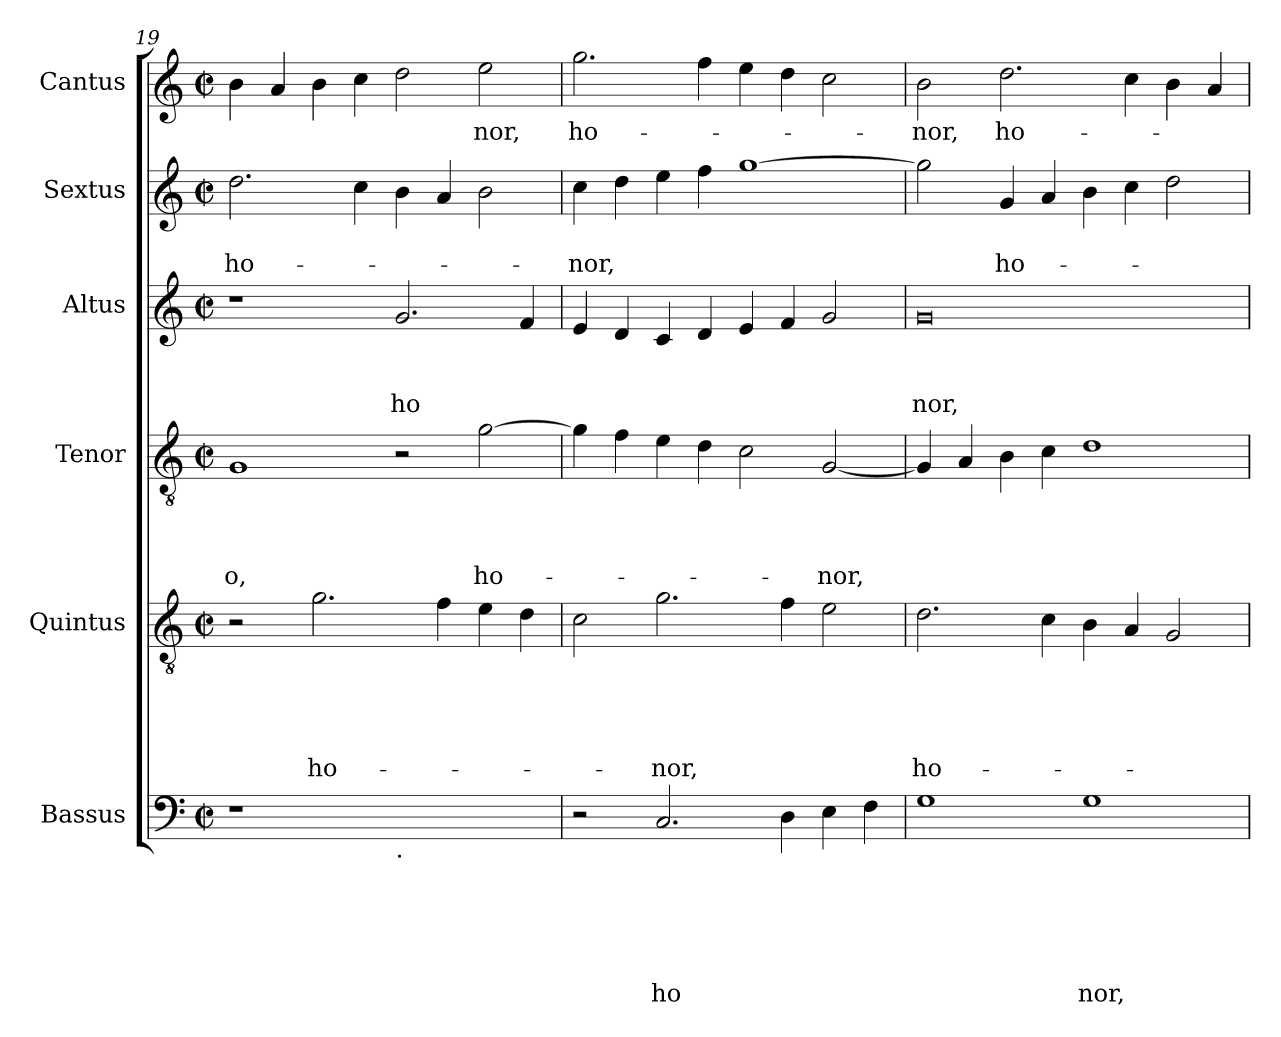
**kern	**text	**text	**text	**text	**text	**text	**kern	**text	**text	**text	**text	**text	**kern	**text	**text	**text	**text	**kern	**text	**text	**text	**kern	**text	**text	**kern	**text
*part6	*part6	*part6	*part6	*part6	*part6	*part6	*part5	*part5	*part5	*part5	*part5	*part5	*part4	*part4	*part4	*part4	*part4	*part3	*part3	*part3	*part3	*part2	*part2	*part2	*part1	*part1
*staff6	*staff6	*staff6	*staff6	*staff6	*staff6	*staff6	*staff5	*staff5	*staff5	*staff5	*staff5	*staff5	*staff4	*staff4	*staff4	*staff4	*staff4	*staff3	*staff3	*staff3	*staff3	*staff2	*staff2	*staff2	*staff1	*staff1
*I"Bassus	*	*	*	*	*	*	*I"Quintus	*	*	*	*	*	*I"Tenor	*	*	*	*	*I"Altus	*	*	*	*I"Sextus	*	*	*I"Cantus	*
*clefF4	*	*	*	*	*	*	*clefGv2	*	*	*	*	*	*clefGv2	*	*	*	*	*clefG2	*	*	*	*clefG2	*	*	*clefG2	*
*k[]	*	*	*	*	*	*	*k[]	*	*	*	*	*	*k[]	*	*	*	*	*k[]	*	*	*	*k[]	*	*	*k[]	*
*C:	*	*	*	*	*	*	*C:	*	*	*	*	*	*C:	*	*	*	*	*C:	*	*	*	*C:	*	*	*C:	*
*M2/2	*	*	*	*	*	*	*M2/2	*	*	*	*	*	*M2/2	*	*	*	*	*M2/2	*	*	*	*M2/2	*	*	*M2/2	*
*met(c|)	*	*	*	*	*	*	*met(c|)	*	*	*	*	*	*met(c|)	*	*	*	*	*met(c|)	*	*	*	*met(c|)	*	*	*met(c|)	*
=19	=19	=19	=19	=19	=19	=19	=19	=19	=19	=19	=19	=19	=19	=19	=19	=19	=19	=19	=19	=19	=19	=19	=19	=19	=19	=19
!	!	!	!	!	!	!	!	!	!	!	!	!	!	!	!	!	!LO:LY:b	!	!	!	!	!	!	!LO:LY:b	!	!
1r	.	.	.	.	.	.	2r	.	.	.	.	.	1G	.	.	.	-o,	1r	.	.	.	2.dd\	.	ho-	4b\	.
.	.	.	.	.	.	.	.	.	.	.	.	.	.	.	.	.	.	.	.	.	.	.	.	.	4a/	.
!	!	!	!	!	!	!	!	!	!	!	!	!LO:LY:b	!	!	!	!	!	!	!	!	!	!	!	!	!	!
.	.	.	.	.	.	.	2.g\	.	.	.	.	ho-	.	.	.	.	.	.	.	.	.	.	.	.	4b\	.
.	.	.	.	.	.	.	.	.	.	.	.	.	.	.	.	.	.	.	.	.	.	4cc\	.	.	4cc\	.
!LO:TX:b:t=.	!	!	!	!	!	!	!	!	!	!	!	!	!	!	!	!	!	!	!	!	!	!	!	!	!	!
!	!	!	!	!	!	!	!	!	!	!	!	!	!	!	!	!	!	!	!	!	!LO:LY:b	!	!	!	!	!
1ryy	.	.	.	.	.	.	.	.	.	.	.	.	2r	.	.	.	.	2.g/	.	.	ho	4b\	.	.	2dd\	.
.	.	.	.	.	.	.	4f\	.	.	.	.	.	.	.	.	.	.	.	.	.	.	4a/	.	.	.	.
!	!	!	!	!	!	!	!	!	!	!	!	!	!	!	!	!	!LO:LY:b	!	!	!	!	!	!	!	!	!LO:LY:b
.	.	.	.	.	.	.	4e\	.	.	.	.	.	[>2g\	.	.	.	ho-	.	.	.	.	2b\	.	.	2ee\	-nor,
.	.	.	.	.	.	.	4d\	.	.	.	.	.	.	.	.	.	.	4f/	.	.	.	.	.	.	.	.
=20	=20	=20	=20	=20	=20	=20	=20	=20	=20	=20	=20	=20	=20	=20	=20	=20	=20	=20	=20	=20	=20	=20	=20	=20	=20	=20
!	!	!	!	!	!	!	!	!	!	!	!	!	!	!	!	!	!	!	!	!	!	!	!	!LO:LY:b	!	!LO:LY:b
2r	.	.	.	.	.	.	2c\	.	.	.	.	.	4g\]	.	.	.	.	4e/	.	.	.	4cc\	.	-nor,	2.gg\	ho-
.	.	.	.	.	.	.	.	.	.	.	.	.	4f\	.	.	.	.	4d/	.	.	.	4dd\	.	.	.	.
!	!	!	!	!	!	!LO:LY:b	!	!	!	!	!	!LO:LY:b	!	!	!	!	!	!	!	!	!	!	!	!	!	!
2.C/	.	.	.	.	.	ho	2.g\	.	.	.	.	-nor,	4e\	.	.	.	.	4c/	.	.	.	4ee\	.	.	.	.
.	.	.	.	.	.	.	.	.	.	.	.	.	4d\	.	.	.	.	4d/	.	.	.	4ff\	.	.	4ff\	.
.	.	.	.	.	.	.	.	.	.	.	.	.	2c\	.	.	.	.	4e/	.	.	.	[>1gg	.	.	4ee\	.
4D\	.	.	.	.	.	.	4f\	.	.	.	.	.	.	.	.	.	.	4f/	.	.	.	.	.	.	4dd\	.
!	!	!	!	!	!	!	!	!	!	!	!	!	!	!	!	!	!LO:LY:b	!	!	!	!	!	!	!	!	!
4E\	.	.	.	.	.	.	2e\	.	.	.	.	.	[<2G/	.	.	.	-nor,	2g/	.	.	.	.	.	.	2cc\	.
4F\	.	.	.	.	.	.	.	.	.	.	.	.	.	.	.	.	.	.	.	.	.	.	.	.	.	.
=21	=21	=21	=21	=21	=21	=21	=21	=21	=21	=21	=21	=21	=21	=21	=21	=21	=21	=21	=21	=21	=21	=21	=21	=21	=21	=21
!	!	!	!	!	!	!	!	!	!	!	!	!LO:LY:b	!	!	!	!	!	!	!	!	!LO:LY:b	!	!	!	!	!LO:LY:b
1G	.	.	.	.	.	.	2.d\	.	.	.	.	ho-	4G/]	.	.	.	.	0g	.	.	nor,	2gg\]	.	.	2b\	-nor,
.	.	.	.	.	.	.	.	.	.	.	.	.	4A/	.	.	.	.	.	.	.	.	.	.	.	.	.
!	!	!	!	!	!	!	!	!	!	!	!	!	!	!	!	!	!	!	!	!	!	!	!	!LO:LY:b	!	!LO:LY:b
.	.	.	.	.	.	.	.	.	.	.	.	.	4B\	.	.	.	.	.	.	.	.	4g/	.	ho-	2.dd\	ho-
.	.	.	.	.	.	.	4c\	.	.	.	.	.	4c\	.	.	.	.	.	.	.	.	4a/	.	.	.	.
!	!	!	!	!	!	!LO:LY:b	!	!	!	!	!	!	!	!	!	!	!	!	!	!	!	!	!	!	!	!
1G	.	.	.	.	.	nor,	4B\	.	.	.	.	.	1d	.	.	.	.	.	.	.	.	4b\	.	.	.	.
.	.	.	.	.	.	.	4A/	.	.	.	.	.	.	.	.	.	.	.	.	.	.	4cc\	.	.	4cc\	.
.	.	.	.	.	.	.	2G/	.	.	.	.	.	.	.	.	.	.	.	.	.	.	2dd\	.	.	4b\	.
.	.	.	.	.	.	.	.	.	.	.	.	.	.	.	.	.	.	.	.	.	.	.	.	.	4a/	.
=	=	=	=	=	=	=	=	=	=	=	=	=	=	=	=	=	=	=	=	=	=	=	=	=	=	=
*-	*-	*-	*-	*-	*-	*-	*-	*-	*-	*-	*-	*-	*-	*-	*-	*-	*-	*-	*-	*-	*-	*-	*-	*-	*-	*-
